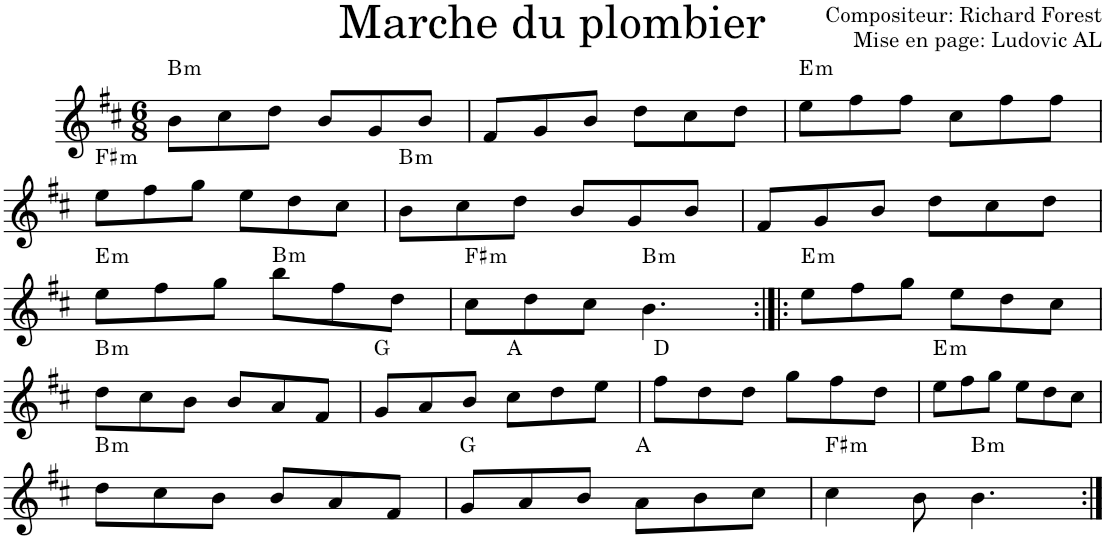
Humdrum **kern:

**kern	**harte
*part1	*part1
*staff1	*
*I"Violon	*
*I'Vln.	*
*clefG2	*
*k[f#c#]	*
*M6/8	*
=1	=1
!	!LO:H:kt=m
8b\L	B:min
8cc#\	.
8dd\J	.
8b/L	.
8g/	.
8b/J	.
=2	=2
8f#/L	.
8g/	.
8b/J	.
8dd\L	.
8cc#\	.
8dd\J	.
=3	=3
!	!LO:H:kt=m
8ee\L	E:min
8ff#\	.
8ff#\J	.
8cc#\L	.
8ff#\	.
8ff#\J	.
!!LO:LB:g=z
=4	=4
!	!LO:H:kt=m
8ee\L	F#:min
8ff#\	.
8gg\J	.
8ee\L	.
8dd\	.
8cc#\J	.
=5	=5
!	!LO:H:kt=m
8b\L	B:min
8cc#\	.
8dd\J	.
8b/L	.
8g/	.
8b/J	.
=6	=6
8f#/L	.
8g/	.
8b/J	.
8dd\L	.
8cc#\	.
8dd\J	.
!!LO:LB:g=z
=7	=7
!	!LO:H:kt=m
8ee\L	E:min
8ff#\	.
8gg\J	.
!	!LO:H:kt=m
8bb\L	B:min
8ff#\	.
8dd\J	.
=8	=8
!	!LO:H:kt=m
8cc#\L	F#:min
8dd\	.
8cc#\J	.
!	!LO:H:kt=m
4.b\	B:min
=9:|!|:	=9:|!|:
!	!LO:H:kt=m
8ee\L	E:min
8ff#\	.
8gg\J	.
8ee\L	.
8dd\	.
8cc#\J	.
!!LO:LB:g=z
=10	=10
!	!LO:H:kt=m
8dd\L	B:min
8cc#\	.
8b\J	.
8b/L	.
8a/	.
8f#/J	.
=11	=11
8g/L	G:maj
8a/	.
8b/J	.
8cc#\L	A:maj
8dd\	.
8ee\J	.
=12	=12
8ff#\L	D:maj
8dd\	.
8dd\J	.
8gg\L	.
8ff#\	.
8dd\J	.
=13	=13
!	!LO:H:kt=m
8ee\L	E:min
8ff#\	.
8gg\J	.
8ee\L	.
8dd\	.
8cc#\J	.
!!LO:LB:g=z
=14	=14
!	!LO:H:kt=m
8dd\L	B:min
8cc#\	.
8b\J	.
8b/L	.
8a/	.
8f#/J	.
=15	=15
8g/L	G:maj
8a/	.
8b/J	.
8a\L	A:maj
8b\	.
8cc#\J	.
=16	=16
!	!LO:H:kt=m
4cc#\	F#:min
8b\	.
!	!LO:H:kt=m
4.b\	B:min
=:|!	=:|!
*-	*-
